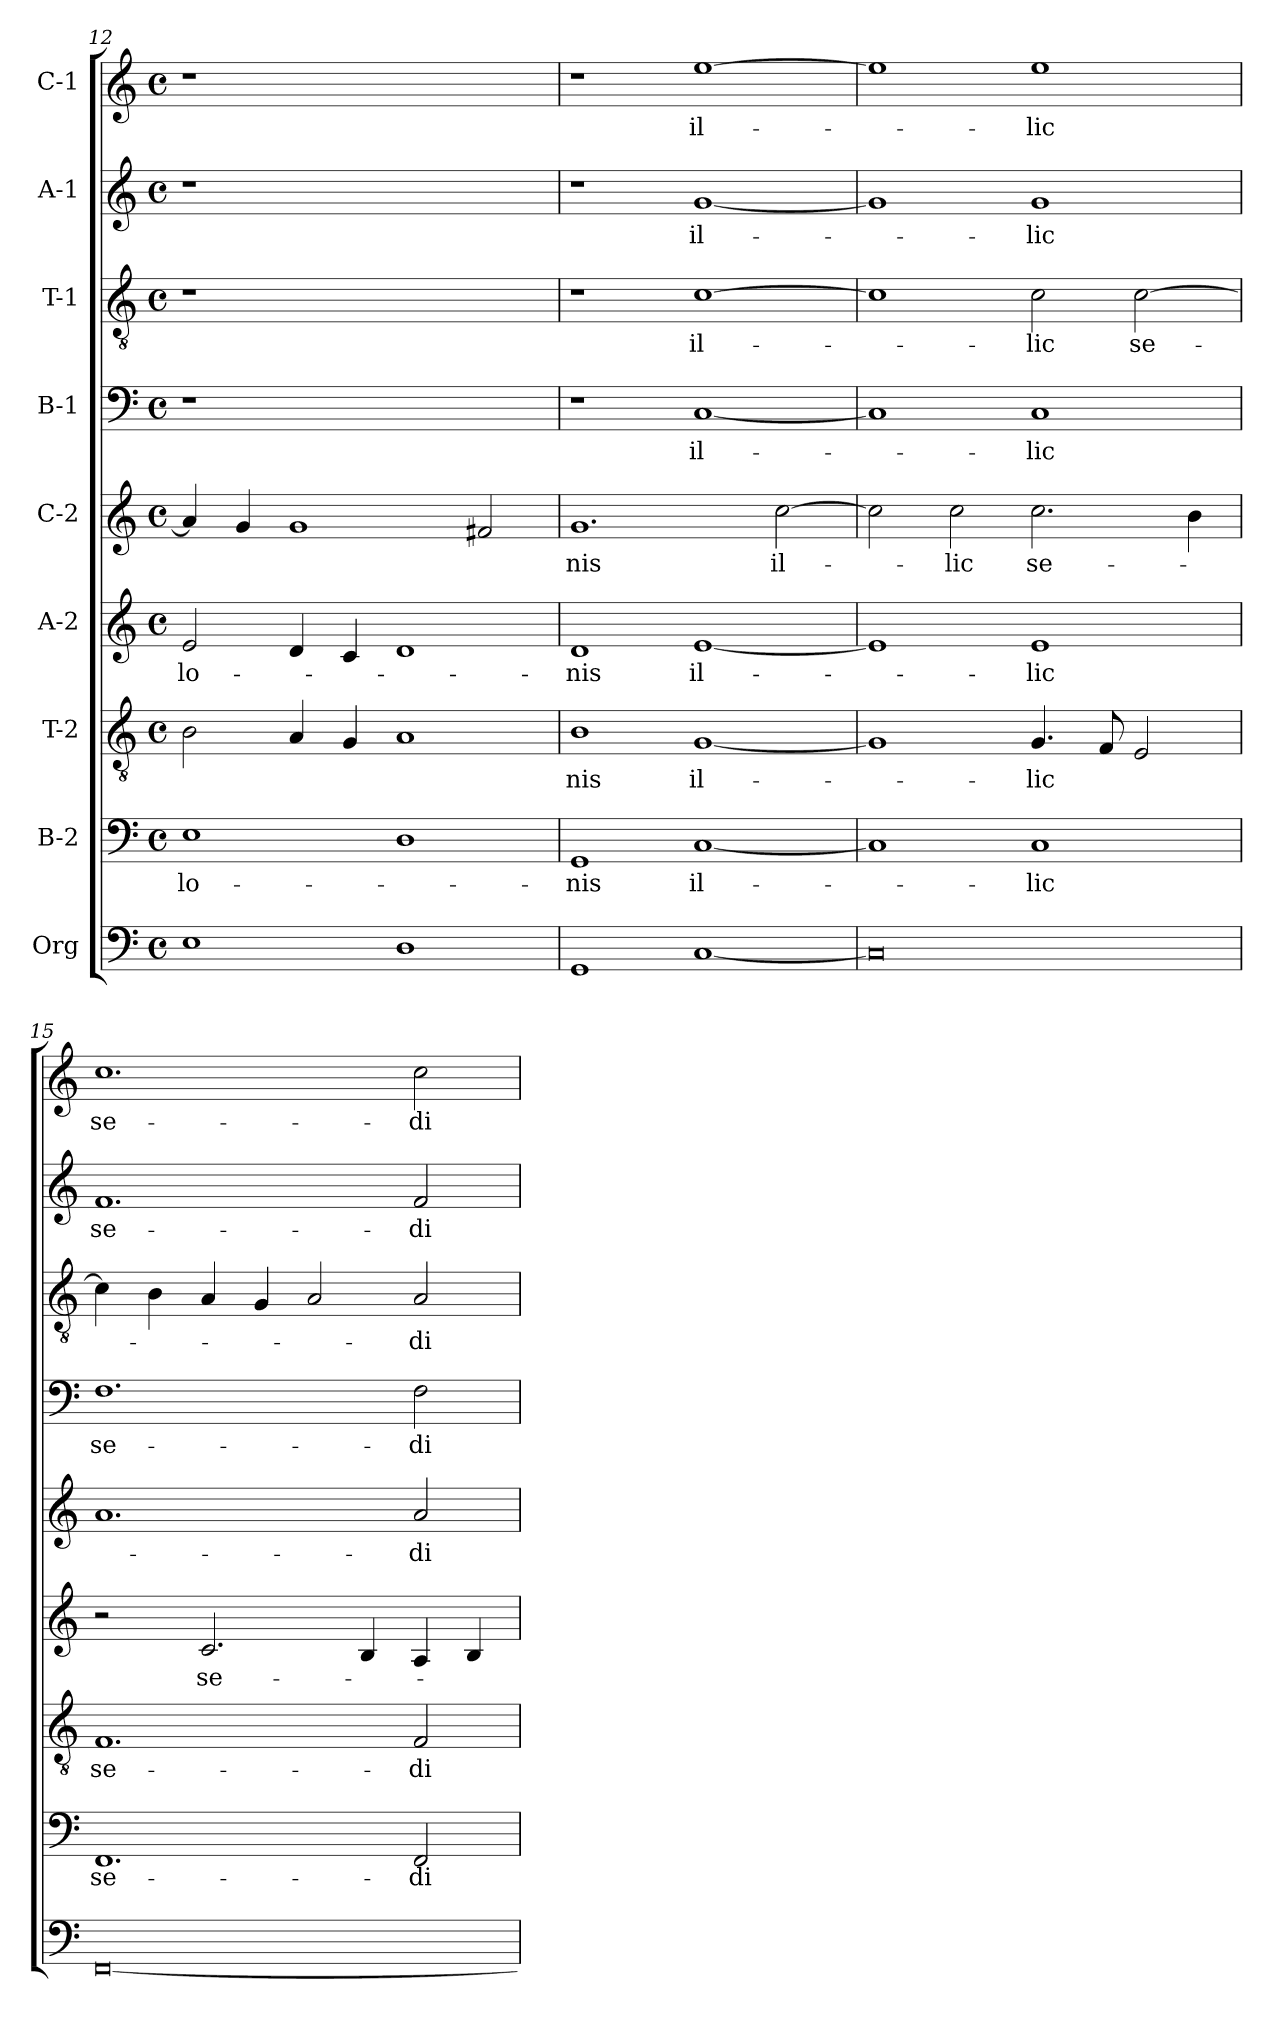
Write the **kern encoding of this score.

**kern	**kern	**text	**kern	**text	**kern	**text	**kern	**text	**kern	**text	**kern	**text	**kern	**text	**kern	**text
*part9	*part8	*part8	*part7	*part7	*part6	*part6	*part5	*part5	*part4	*part4	*part3	*part3	*part2	*part2	*part1	*part1
*staff9	*staff8	*staff8	*staff7	*staff7	*staff6	*staff6	*staff5	*staff5	*staff4	*staff4	*staff3	*staff3	*staff2	*staff2	*staff1	*staff1
*I"Org	*I"B-2	*	*I"T-2	*	*I"A-2	*	*I"C-2	*	*I"B-1	*	*I"T-1	*	*I"A-1	*	*I"C-1	*
*clefF4	*clefF4	*	*clefGv2	*	*clefG2	*	*clefG2	*	*clefF4	*	*clefGv2	*	*clefG2	*	*clefG2	*
*k[]	*k[]	*	*k[]	*	*k[]	*	*k[]	*	*k[]	*	*k[]	*	*k[]	*	*k[]	*
*C:	*C:	*	*C:	*	*C:	*	*C:	*	*C:	*	*C:	*	*C:	*	*C:	*
*M4/4	*M4/4	*	*M4/4	*	*M4/4	*	*M4/4	*	*M4/4	*	*M4/4	*	*M4/4	*	*M4/4	*
*met(c)	*met(c)	*	*met(c)	*	*met(c)	*	*met(c)	*	*met(c)	*	*met(c)	*	*met(c)	*	*met(c)	*
=12	=12	=12	=12	=12	=12	=12	=12	=12	=12	=12	=12	=12	=12	=12	=12	=12
!	!	!LO:LY:b	!	!	!	!LO:LY:b	!	!	!	!	!	!	!	!	!	!
1E	1E	-lo-	2B\	.	2e/	-lo-	4a/]	.	1r	.	1r	.	1r	.	1r	.
.	.	.	.	.	.	.	4g/	.	.	.	.	.	.	.	.	.
.	.	.	4A/	.	4d/	.	1g	.	.	.	.	.	.	.	.	.
.	.	.	4G/	.	4c/	.	.	.	.	.	.	.	.	.	.	.
1D	1D	.	1A	.	1d	.	.	.	1ryy	.	1ryy	.	1ryy	.	1ryy	.
.	.	.	.	.	.	.	2f#X/	.	.	.	.	.	.	.	.	.
!!LO:PB:g=z
=13	=13	=13	=13	=13	=13	=13	=13	=13	=13	=13	=13	=13	=13	=13	=13	=13
!	!	!LO:LY:b	!	!LO:LY:b	!	!LO:LY:b	!	!LO:LY:b	!	!	!	!	!	!	!	!
1GG	1GG	-nis	1B	-nis	1d	-nis	1.g	-nis	1r	.	1r	.	1r	.	1r	.
!	!	!LO:LY:b	!	!LO:LY:b	!	!LO:LY:b	!	!	!	!LO:LY:b	!	!LO:LY:b	!	!LO:LY:b	!	!LO:LY:b
[1C	[1C	il-	[1G	il-	[1e	il-	.	.	[1C	il-	[1c	il-	[1g	il-	[1ee	il-
!	!	!	!	!	!	!	!	!LO:LY:b	!	!	!	!	!	!	!	!
.	.	.	.	.	.	.	[2cc\	il-	.	.	.	.	.	.	.	.
=14	=14	=14	=14	=14	=14	=14	=14	=14	=14	=14	=14	=14	=14	=14	=14	=14
0C]	1C]	.	1G]	.	1e]	.	2cc\]	.	1C]	.	1c]	.	1g]	.	1ee]	.
!	!	!	!	!	!	!	!	!LO:LY:b	!	!	!	!	!	!	!	!
.	.	.	.	.	.	.	2cc\	-lic	.	.	.	.	.	.	.	.
!	!	!LO:LY:b	!	!LO:LY:b	!	!LO:LY:b	!	!LO:LY:b	!	!LO:LY:b	!	!LO:LY:b	!	!LO:LY:b	!	!LO:LY:b
.	1C	-lic	4.G/	-lic	1e	-lic	2.cc\	se-	1C	-lic	2c\	-lic	1g	-lic	1ee	-lic
.	.	.	8F/	.	.	.	.	.	.	.	.	.	.	.	.	.
!	!	!	!	!	!	!	!	!	!	!	!	!LO:LY:b	!	!	!	!
.	.	.	2E/	.	.	.	.	.	.	.	[2c\	se-	.	.	.	.
.	.	.	.	.	.	.	4b\	.	.	.	.	.	.	.	.	.
=15	=15	=15	=15	=15	=15	=15	=15	=15	=15	=15	=15	=15	=15	=15	=15	=15
!	!	!LO:LY:b	!	!LO:LY:b	!	!	!	!	!	!LO:LY:b	!	!	!	!LO:LY:b	!	!LO:LY:b
[0FF	1.FF	se-	1.F	se-	2r	.	1.a	.	1.F	se-	4c\]	.	1.f	se-	1.cc	se-
.	.	.	.	.	.	.	.	.	.	.	4B\	.	.	.	.	.
!	!	!	!	!	!	!LO:LY:b	!	!	!	!	!	!	!	!	!	!
.	.	.	.	.	2.c/	se-	.	.	.	.	4A/	.	.	.	.	.
.	.	.	.	.	.	.	.	.	.	.	4G/	.	.	.	.	.
.	.	.	.	.	.	.	.	.	.	.	2A/	.	.	.	.	.
.	.	.	.	.	4B/	.	.	.	.	.	.	.	.	.	.	.
!	!	!LO:LY:b	!	!LO:LY:b	!	!	!	!LO:LY:b	!	!LO:LY:b	!	!LO:LY:b	!	!LO:LY:b	!	!LO:LY:b
.	2FF/	-di-	2F/	-di-	4A/	.	2a/	-di-	2F\	-di-	2A/	-di-	2f/	-di-	2cc\	-di-
.	.	.	.	.	4B/	.	.	.	.	.	.	.	.	.	.	.
=	=	=	=	=	=	=	=	=	=	=	=	=	=	=	=	=
*-	*-	*-	*-	*-	*-	*-	*-	*-	*-	*-	*-	*-	*-	*-	*-	*-
